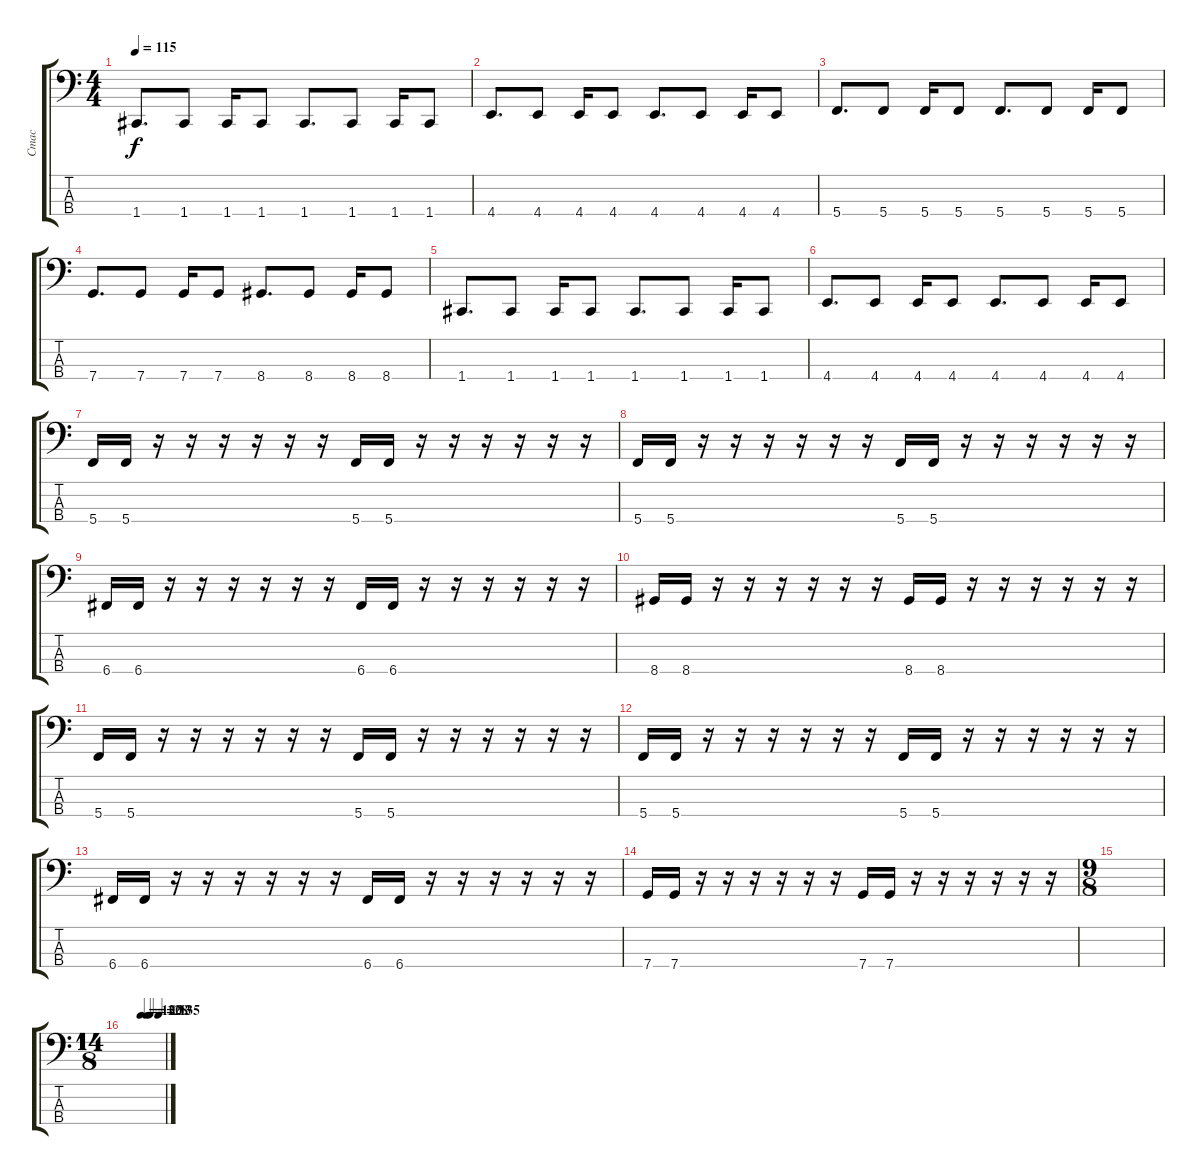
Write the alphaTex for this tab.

\track ("Стас" "Стас") {instrument electricbassfinger}
\staff {score tabs}
\tuning (F2 C2 G1 C1) {hide}
\ts (4 4)
\tempo 115
\clef f4
\ks c
1.4.8{d dy f} 1.4.8 1.4.16 1.4.8 1.4.8{d} 1.4.8 1.4.16 1.4.8 |
4.4.8{d} 4.4.8 4.4.16 4.4.8 4.4.8{d} 4.4.8 4.4.16 4.4.8 |
5.4.8{d} 5.4.8 5.4.16 5.4.8 5.4.8{d} 5.4.8 5.4.16 5.4.8 |
7.4.8{d} 7.4.8 7.4.16 7.4.8 8.4.8{d} 8.4.8 8.4.16 8.4.8 |
1.4.8{d} 1.4.8 1.4.16 1.4.8 1.4.8{d} 1.4.8 1.4.16 1.4.8 |
4.4.8{d} 4.4.8 4.4.16 4.4.8 4.4.8{d} 4.4.8 4.4.16 4.4.8 |
5.4.16 5.4.16 r.16 r.16 r.16 r.16 r.16 r.16 5.4.16 5.4.16 r.16 r.16 r.16 r.16 r.16 r.16 |
5.4.16 5.4.16 r.16 r.16 r.16 r.16 r.16 r.16 5.4.16 5.4.16 r.16 r.16 r.16 r.16 r.16 r.16 |
6.4.16 6.4.16 r.16 r.16 r.16 r.16 r.16 r.16 6.4.16 6.4.16 r.16 r.16 r.16 r.16 r.16 r.16 |
8.4.16 8.4.16 r.16 r.16 r.16 r.16 r.16 r.16 8.4.16 8.4.16 r.16 r.16 r.16 r.16 r.16 r.16 |
5.4.16 5.4.16 r.16 r.16 r.16 r.16 r.16 r.16 5.4.16 5.4.16 r.16 r.16 r.16 r.16 r.16 r.16 |
5.4.16 5.4.16 r.16 r.16 r.16 r.16 r.16 r.16 5.4.16 5.4.16 r.16 r.16 r.16 r.16 r.16 r.16 |
6.4.16 6.4.16 r.16 r.16 r.16 r.16 r.16 r.16 6.4.16 6.4.16 r.16 r.16 r.16 r.16 r.16 r.16 |
7.4.16 7.4.16 r.16 r.16 r.16 r.16 r.16 r.16 7.4.16 7.4.16 r.16 r.16 r.16 r.16 r.16 r.16 |
\ts (9 8)
|
\ts (14 8)
\tempo (120 0.42857142857142855)
\tempo (128 0.5714285714285714)
\tempo (133 0.6428571428571429)
\tempo (135 0.8571428571428571)
